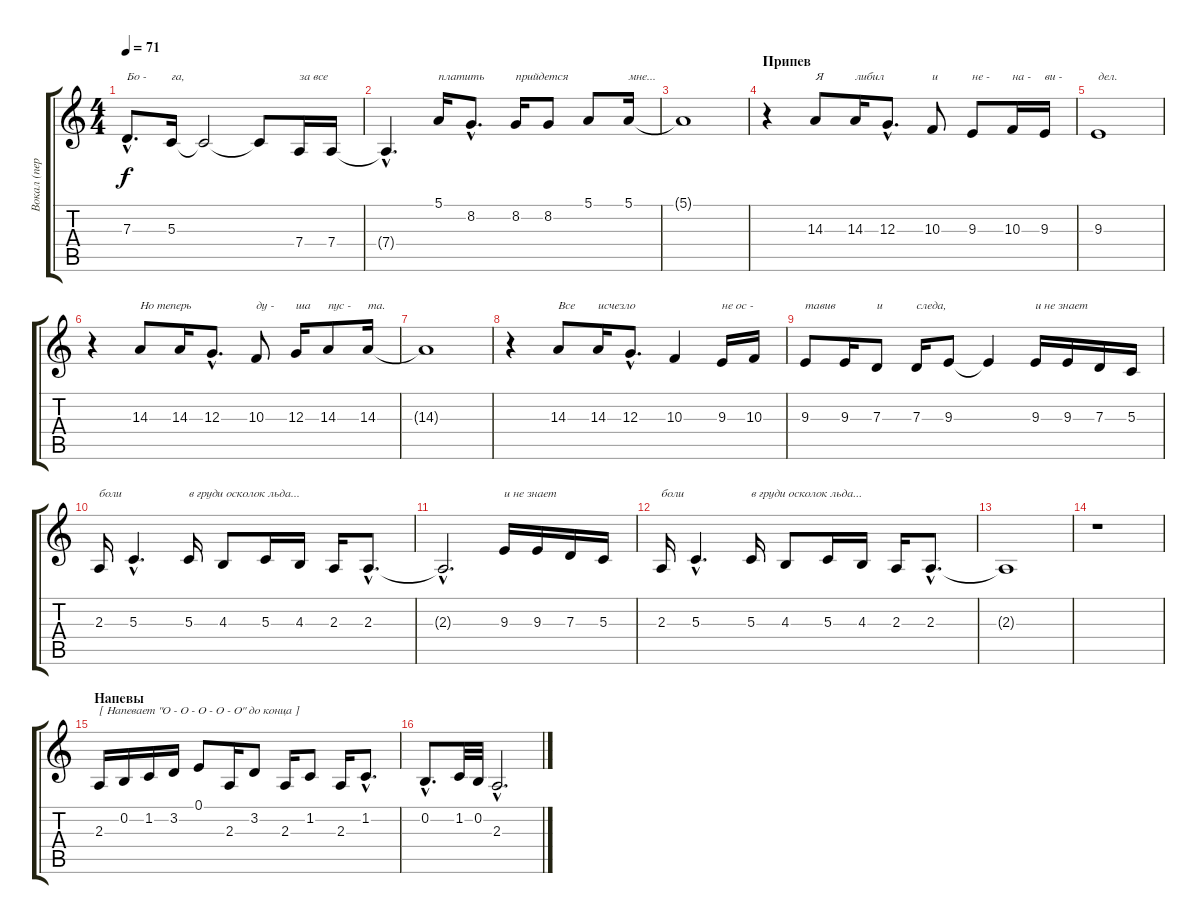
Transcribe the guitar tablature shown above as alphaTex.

\track ("Вокал (первый голос)" "Вокал (пер") {instrument acousticgrandpiano}
\staff {score tabs}
\tuning (E4 B3 G3 D3 A2 E2) {hide}
\ts (4 4)
\tempo 71
\clef g2
\ks c
7.3{hac}.8{d txt "Бо -" dy f} 5.3.16{txt "га,"} 5.3{t}.2 5.3{t}.8 7.4.16{txt "за все"} 7.4.16 |
7.4{hac t}.4{d} 5.1.16{txt "платить"} 8.2{hac}.8{d} 8.2.16{txt "прийдется"} 8.2.8 5.1.8 5.1.16{txt "мне..."} |
5.1{t}.1 |
\section ("" "Припев")
r.4 14.3.8{txt "Я"} 14.3.16{txt "либил"} 12.3{hac}.8{d} 10.3.8{txt "и"} 9.3.8{txt "не -"} 10.3.16{txt "на -"} 9.3.16{txt "ви -"} |
9.3.1{txt "дел."} |
r.4 14.3.8{txt "Но теперь"} 14.3.16 12.3{hac}.8{d} 10.3.8{txt "ду -"} 12.3.16{txt "ша"} 14.3.8{txt "пус -"} 14.3.16{txt "та."} |
14.3{t}.1 |
r.4 14.3.8{txt "Все"} 14.3.16{txt "исчезло"} 12.3{hac}.8{d} 10.3.4 9.3.16{txt "не ос -"} 10.3.16 |
9.3.8{txt "тавив"} 9.3.16 7.3.8{txt "и"} 7.3.16{txt "следа,"} 9.3.8 9.3{t}.4 9.3.16{txt "и не знает"} 9.3.16 7.3.16 5.3.16 |
2.3.16{txt "боли"} 5.3{hac}.4{d} 5.3.16{txt "в груди осколок льда..."} 4.3.8 5.3.16 4.3.16 2.3.16 2.3{hac}.8{d} |
2.3{hac t}.2{d} 9.3.16{txt "и не знает"} 9.3.16 7.3.16 5.3.16 |
2.3.16{txt "боли"} 5.3{hac}.4{d} 5.3.16{txt "в груди осколок льда..."} 4.3.8 5.3.16 4.3.16 2.3.16 2.3{hac}.8{d} |
2.3{t}.1 |
r.1 |
\section ("" "Напевы")
2.3.16{txt "[ Напевает \"О - О - О - О - О\" до конца ]"} 0.2.16 1.2.16 3.2.16 0.1.8 2.3.16 3.2.8 2.3.16 1.2.8 2.3.16 1.2{hac}.8{d} |
0.2{hac}.8{d} 1.2.32 0.2.32 2.3{hac}.2{d}
